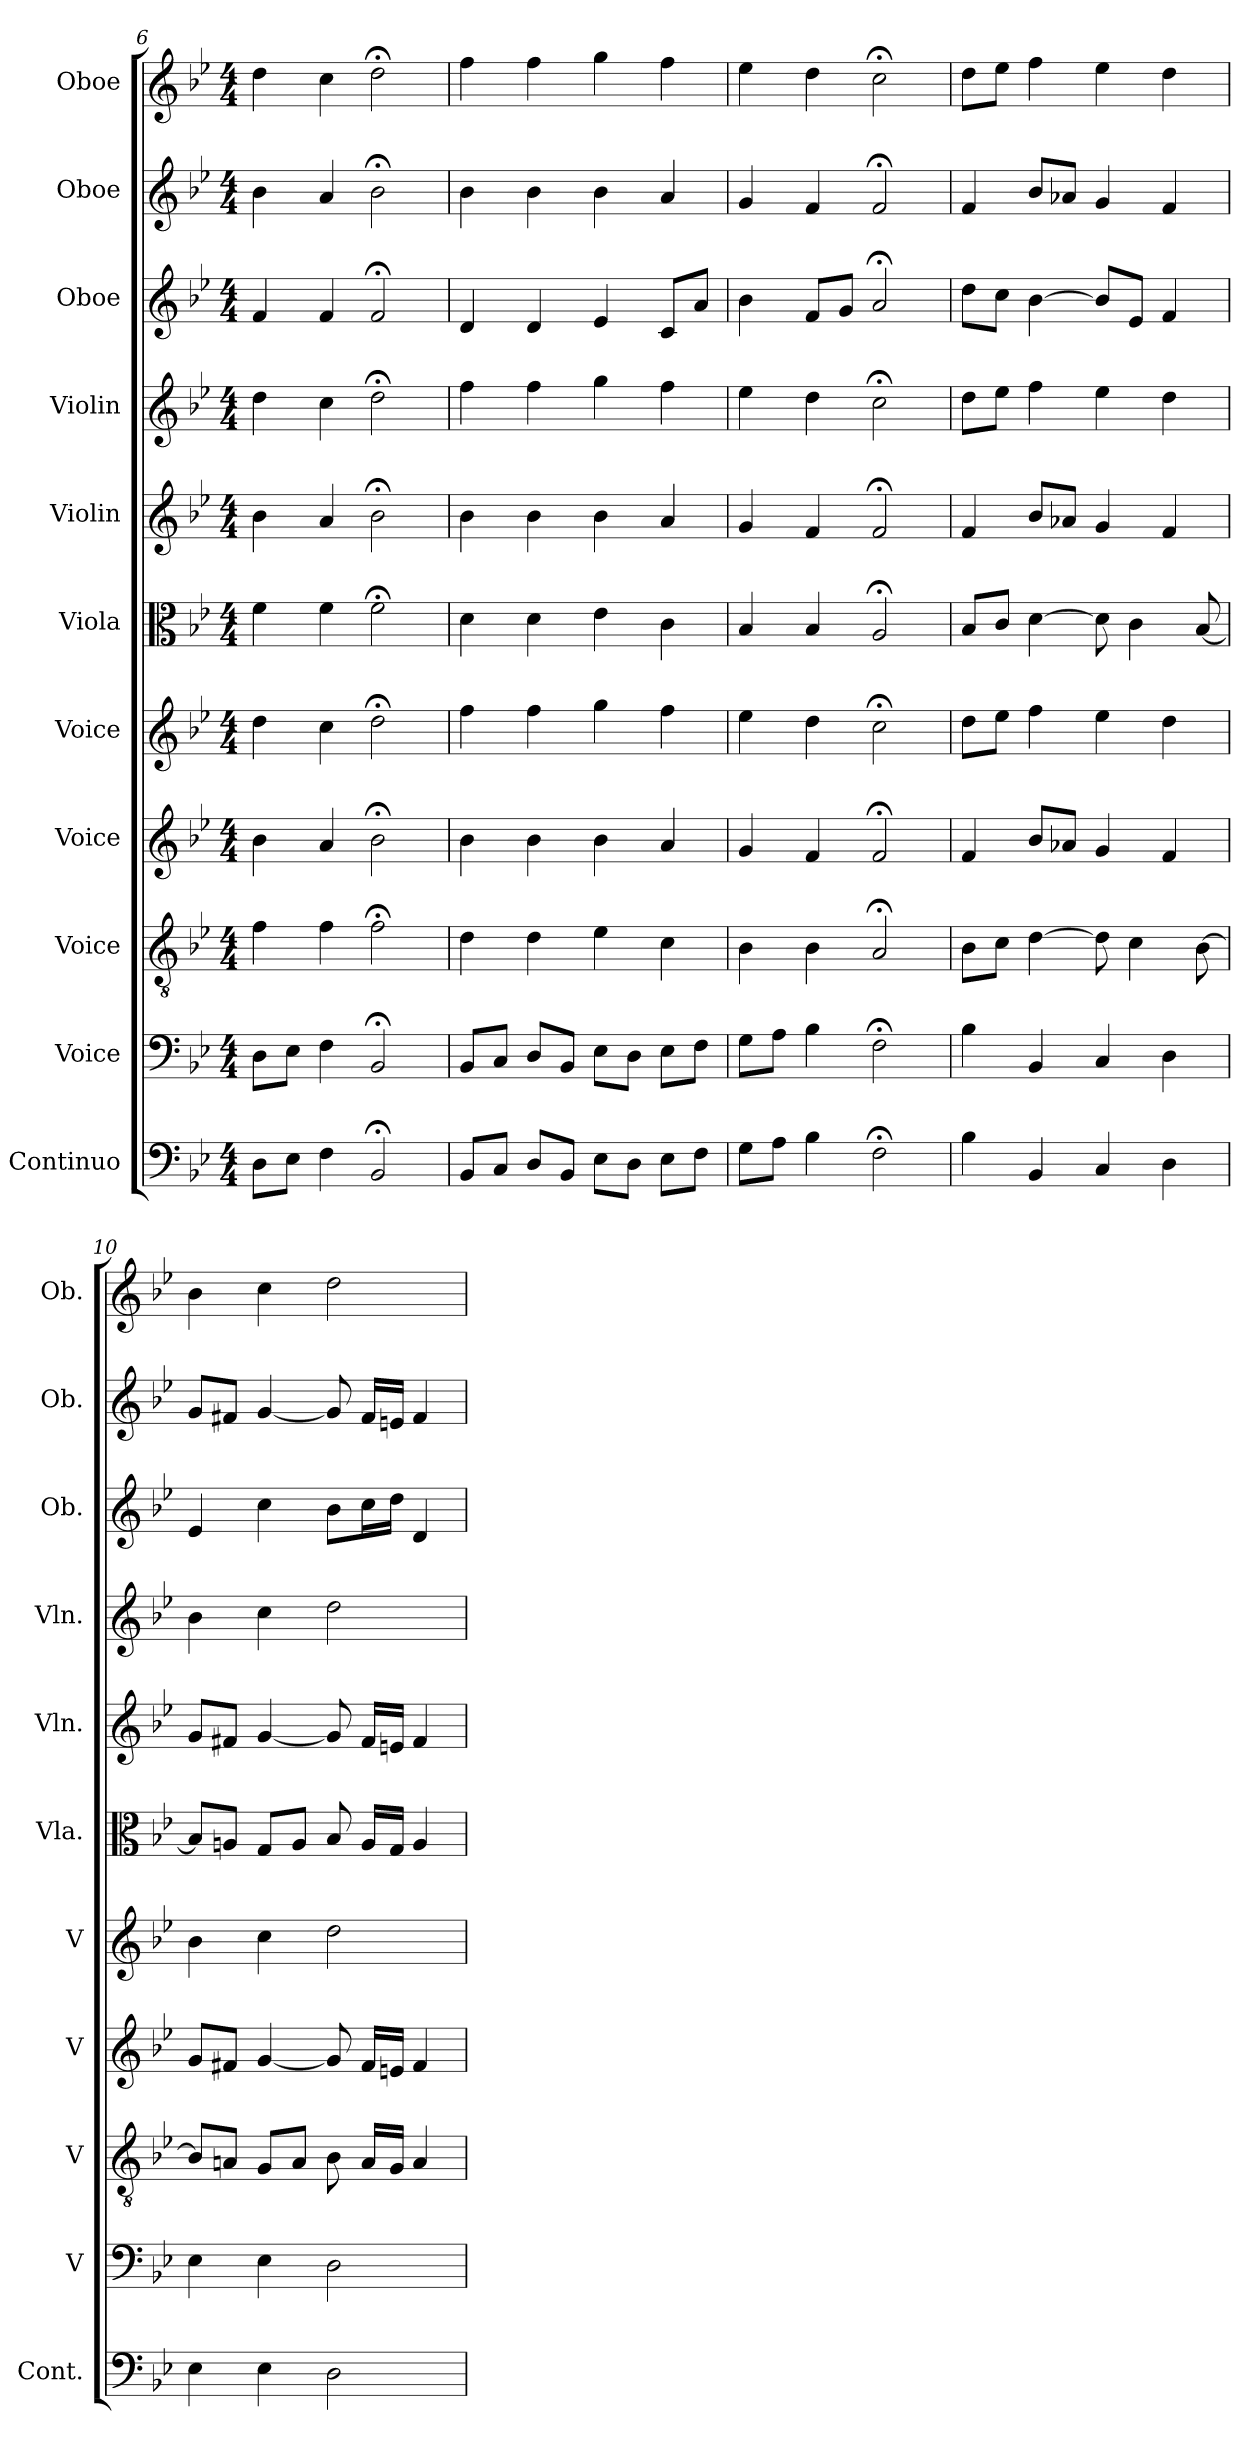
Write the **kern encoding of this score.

**kern	**kern	**kern	**kern	**kern	**kern	**kern	**kern	**kern	**kern	**kern
*part11	*part10	*part9	*part8	*part7	*part6	*part5	*part4	*part3	*part2	*part1
*staff11	*staff10	*staff9	*staff8	*staff7	*staff6	*staff5	*staff4	*staff3	*staff2	*staff1
*I"Continuo	*I"Voice	*I"Voice	*I"Voice	*I"Voice	*I"Viola	*I"Violin	*I"Violin	*I"Oboe	*I"Oboe	*I"Oboe
*I'Cont.	*I'V	*I'V	*I'V	*I'V	*I'Vla.	*I'Vln.	*I'Vln.	*I'Ob.	*I'Ob.	*I'Ob.
!!LO:PB:g=z
*clefF4	*clefF4	*clefGv2	*clefG2	*clefG2	*clefC3	*clefG2	*clefG2	*clefG2	*clefG2	*clefG2
*ITrd7c12	*	*	*	*	*	*	*	*	*	*
*k[b-e-]	*k[b-e-]	*k[b-e-]	*k[b-e-]	*k[b-e-]	*k[b-e-]	*k[b-e-]	*k[b-e-]	*k[b-e-]	*k[b-e-]	*k[b-e-]
*M4/4	*M4/4	*M4/4	*M4/4	*M4/4	*M4/4	*M4/4	*M4/4	*M4/4	*M4/4	*M4/4
=6	=6	=6	=6	=6	=6	=6	=6	=6	=6	=6
8DD\L	8D\L	4f\	4b-\	4dd\	4f\	4b-\	4dd\	4f/	4b-\	4dd\
8EE-\J	8E-\J	.	.	.	.	.	.	.	.	.
4FF\	4F\	4f\	4a/	4cc\	4f\	4a/	4cc\	4f/	4a/	4cc\
2BBB-;</	2BB-;</	2f;<\	2b-;<\	2dd;<\	2f;<\	2b-;<\	2dd;<\	2f;</	2b-;<\	2dd;<\
=7	=7	=7	=7	=7	=7	=7	=7	=7	=7	=7
8BBB-/L	8BB-/L	4d\	4b-\	4ff\	4d\	4b-\	4ff\	4d/	4b-\	4ff\
8CC/J	8C/J	.	.	.	.	.	.	.	.	.
8DD/L	8D/L	4d\	4b-\	4ff\	4d\	4b-\	4ff\	4d/	4b-\	4ff\
8BBB-/J	8BB-/J	.	.	.	.	.	.	.	.	.
8EE-\L	8E-\L	4e-\	4b-\	4gg\	4e-\	4b-\	4gg\	4e-/	4b-\	4gg\
8DD\J	8D\J	.	.	.	.	.	.	.	.	.
8EE-\L	8E-\L	4c\	4a/	4ff\	4c\	4a/	4ff\	8c/L	4a/	4ff\
8FF\J	8F\J	.	.	.	.	.	.	8a/J	.	.
=8	=8	=8	=8	=8	=8	=8	=8	=8	=8	=8
8GG\L	8G\L	4B-\	4g/	4ee-\	4B-/	4g/	4ee-\	4b-\	4g/	4ee-\
8AA\J	8A\J	.	.	.	.	.	.	.	.	.
4BB-\	4B-\	4B-\	4f/	4dd\	4B-/	4f/	4dd\	8f/L	4f/	4dd\
.	.	.	.	.	.	.	.	8g/J	.	.
2FF;<\	2F;<\	2A;</	2f;</	2cc;<\	2A;</	2f;</	2cc;<\	2a;</	2f;</	2cc;<\
=9	=9	=9	=9	=9	=9	=9	=9	=9	=9	=9
4BB-\	4B-\	8B-\L	4f/	8dd\L	8B-/L	4f/	8dd\L	8dd\L	4f/	8dd\L
.	.	8c\J	.	8ee-\J	8c/J	.	8ee-\J	8cc\J	.	8ee-\J
4BBB-/	4BB-/	[4d\	8b-/L	4ff\	[4d\	8b-/L	4ff\	[4b-\	8b-/L	4ff\
.	.	.	8a-X/J	.	.	8a-X/J	.	.	8a-X/J	.
4CC/	4C/	8d\]	4g/	4ee-\	8d\]	4g/	4ee-\	8b-/L]	4g/	4ee-\
.	.	4c\	.	.	4c\	.	.	8e-/J	.	.
4DD\	4D\	.	4f/	4dd\	.	4f/	4dd\	4f/	4f/	4dd\
.	.	[8B-\	.	.	[8B-/	.	.	.	.	.
=10	=10	=10	=10	=10	=10	=10	=10	=10	=10	=10
4EE-\	4E-\	8B-/L]	8g/L	4b-\	8B-/L]	8g/L	4b-\	4e-/	8g/L	4b-\
.	.	8An/J	8f#X/J	.	8An/J	8f#X/J	.	.	8f#X/J	.
4EE-\	4E-\	8G/L	[4g/	4cc\	8G/L	[4g/	4cc\	4cc\	[4g/	4cc\
.	.	8A/J	.	.	8A/J	.	.	.	.	.
2DD\	2D\	8B-\	8g/]	2dd\	8B-/	8g/]	2dd\	8b-\L	8g/]	2dd\
.	.	16A/LL	16f#/LL	.	16A/LL	16f#/LL	.	16cc\L	16f#/LL	.
.	.	16G/JJ	16en/JJ	.	16G/JJ	16en/JJ	.	16dd\JJ	16en/JJ	.
.	.	4A/	4f#/	.	4A/	4f#/	.	4d/	4f#/	.
=	=	=	=	=	=	=	=	=	=	=
*-	*-	*-	*-	*-	*-	*-	*-	*-	*-	*-
